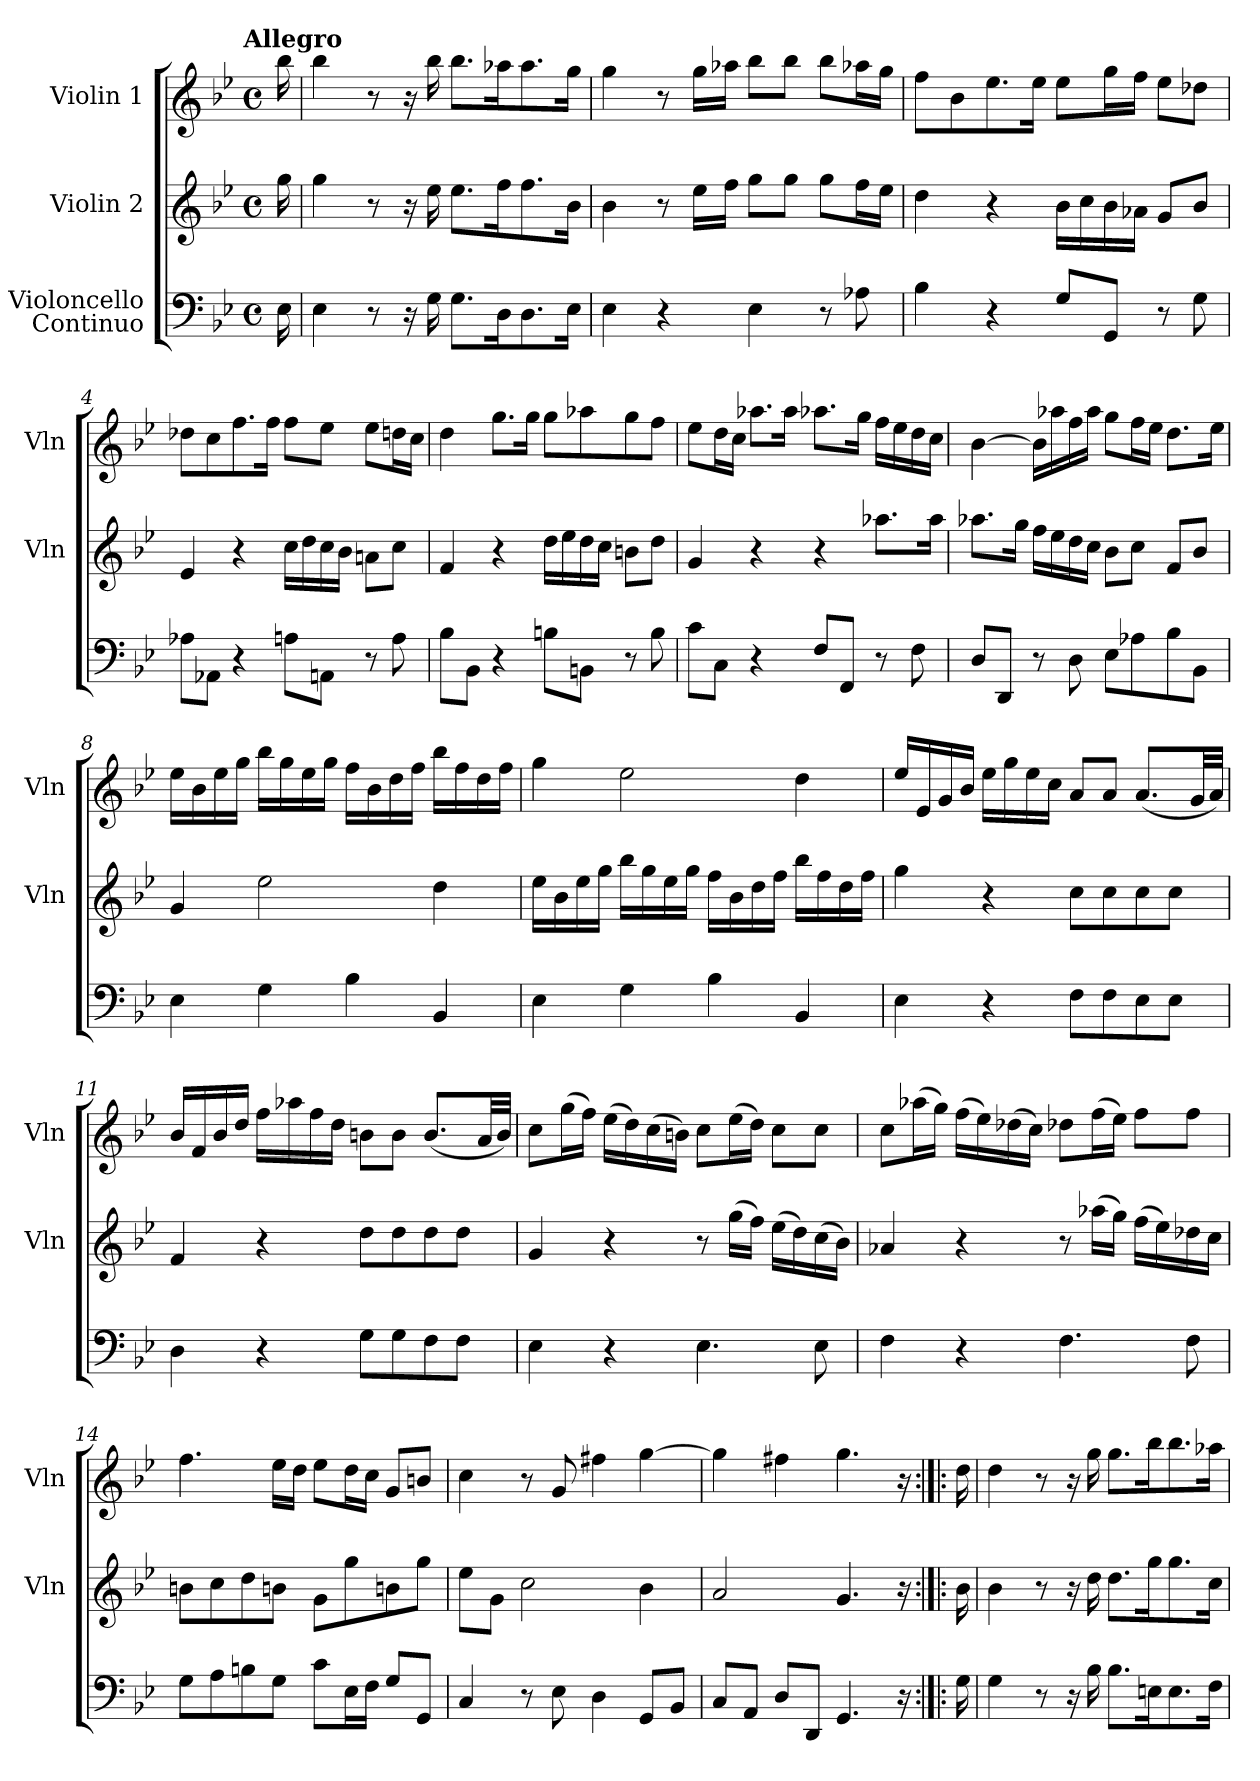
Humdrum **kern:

**kern	**kern	**kern
*part3	*part2	*part1
*staff3	*staff2	*staff1
*I"Violoncello\nContinuo	*I"Violin 2	*I"Violin 1
*	*I'Vln	*I'Vln
*clefF4	*clefG2	*clefG2
*k[b-e-]	*k[b-e-]	*k[b-e-]
!!LO:TX:omd:t=Allegro
*M4/4	*M4/4	*M4/4
*met(c)	*met(c)	*met(c)
*MM132	*MM132	*MM132
=	=	=
16E-\	16gg\	16bb-\
=1	=1	=1
4E-\	4gg\	4bb-\
8r	8r	8r
16r	16r	16r
16G\	16ee-\	16bb-\
8.G\L	8.ee-\L	8.bb-\L
16D\K	16ff\K	16aa-X\K
8.D\	8.ff\	8.aa-\
16E-\Jk	16b-\Jk	16gg\Jk
=2	=2	=2
4E-\	4b-\	4gg\
4r	8r	8r
.	16ee-\LL	16gg\LL
.	16ff\JJ	16aa-X\JJ
4E-\	8gg\L	8bb-\L
.	8gg\J	8bb-\J
8r	8gg\L	8bb-\L
8A-X\	16ff\L	16aa-X\L
.	16ee-\JJ	16gg\JJ
=3	=3	=3
4B-\	4dd\	8ff\L
.	.	8b-\
4r	4r	8.ee-\
.	.	16ee-\Jk
8G/L	16b-\LL	8ee-\L
.	16cc\	.
8GG/J	16b-\	16gg\L
.	16a-X\JJ	16ff\JJ
8r	8g/L	8ee-\L
8G\	8b-/J	8dd-X\J
=4	=4	=4
8A-X\L	4e-/	8dd-X\L
8AA-X\J	.	8cc\
4r	4r	8.ff\
.	.	16ff\Jk
8An\L	16cc\LL	8ff\L
.	16dd\	.
8AAn\J	16cc\	8ee-\J
.	16b-\JJ	.
8r	8an\L	8ee-\L
8A\	8cc\J	16ddn\L
.	.	16cc\JJ
=5	=5	=5
8B-\L	4f/	4dd\
8BB-\J	.	.
4r	4r	8.gg\L
.	.	16gg\Jk
8Bn\L	16dd\LL	8gg\L
.	16ee-\	.
8BBn\J	16dd\	8aa-X\
.	16cc\JJ	.
8r	8bn\L	8gg\
8B\	8dd\J	8ff\J
=6	=6	=6
8c\L	4g/	8ee-\L
8C\J	.	16dd\L
.	.	16cc\JJ
4r	4r	8.aa-X\L
.	.	16aa-\Jk
8F/L	4r	8.aa-X\L
8FF/J	.	.
.	.	16gg\Jk
8r	8.aa-X\L	16ff\LL
.	.	16ee-\
8F\	.	16dd\
.	16aa-\Jk	16cc\JJ
=7	=7	=7
8D/L	8.aa-X\L	[4b-\
8DD/J	.	.
.	16gg\Jk	.
8r	16ff\LL	16b-\LL]
.	16ee-\	16aa-X\
8D\	16dd\	16ff\
.	16cc\JJ	16aa-\JJ
8E-\L	8b-\L	8gg\L
8A-X\	8cc\J	16ff\L
.	.	16ee-\JJ
8B-\	8f/L	8.dd\L
8BB-\J	8b-/J	.
.	.	16ee-\Jk
=8	=8	=8
4E-\	4g/	16ee-\LL
.	.	16b-\
.	.	16ee-\
.	.	16gg\JJ
4G\	2ee-\	16bb-\LL
.	.	16gg\
.	.	16ee-\
.	.	16gg\JJ
4B-\	.	16ff\LL
.	.	16b-\
.	.	16dd\
.	.	16ff\JJ
4BB-/	4dd\	16bb-\LL
.	.	16ff\
.	.	16dd\
.	.	16ff\JJ
=9	=9	=9
4E-\	16ee-\LL	4gg\
.	16b-\	.
.	16ee-\	.
.	16gg\JJ	.
4G\	16bb-\LL	2ee-\
.	16gg\	.
.	16ee-\	.
.	16gg\JJ	.
4B-\	16ff\LL	.
.	16b-\	.
.	16dd\	.
.	16ff\JJ	.
4BB-/	16bb-\LL	4dd\
.	16ff\	.
.	16dd\	.
.	16ff\JJ	.
=10	=10	=10
4E-\	4gg\	16ee-/LL
.	.	16e-/
.	.	16g/
.	.	16b-/JJ
4r	4r	16ee-\LL
.	.	16gg\
.	.	16ee-\
.	.	16cc\JJ
8F\L	8cc\L	8a/L
8F\	8cc\	8a/J
8E-\	8cc\	(8.a/L
8E-\J	8cc\J	.
.	.	32g/LL
.	.	32a/JJJ)
=11	=11	=11
4D\	4f/	16b-/LL
.	.	16f/
.	.	16b-/
.	.	16dd/JJ
4r	4r	16ff\LL
.	.	16aa-X\
.	.	16ff\
.	.	16dd\JJ
8G\L	8dd\L	8bn\L
8G\	8dd\	8b\J
8F\	8dd\	(8.b/L
8F\J	8dd\J	.
.	.	32a/LL
.	.	32b/JJJ)
=12	=12	=12
4E-\	4g/	8cc\L
.	.	(16gg\L
.	.	16ff\JJ)
4r	4r	(16ee-\LL
.	.	16dd\)
.	.	(16cc\
.	.	16bn\JJ)
4.E-\	8r	8cc\L
.	(16gg\LL	(16ee-\L
.	16ff\JJ)	16dd\JJ)
.	(16ee-\LL	8cc\L
.	16dd\)	.
8E-\	(16cc\	8cc\J
.	16b-\JJ)	.
=13	=13	=13
4F\	4a-X/	8cc\L
.	.	(16aa-X\L
.	.	16gg\JJ)
4r	4r	(16ff\LL
.	.	16ee-\)
.	.	(16dd-X\
.	.	16cc\JJ)
4.F\	8r	8dd-X\L
.	(16aa-X\LL	(16ff\L
.	16gg\JJ)	16ee-\JJ)
.	(16ff\LL	8ff\L
.	16ee-\)	.
8F\	16dd-X\	8ff\J
.	16cc\JJ	.
=14	=14	=14
8G\L	8bn\L	4.ff\
8A\	8cc\	.
8Bn\	8dd\	.
8G\J	8bn\J	16ee-\LL
.	.	16dd\JJ
8c\L	8g\L	8ee-\L
16E-\L	8gg\	16dd\L
16F\JJ	.	16cc\JJ
8G/L	8bn\	8g/L
8GG/J	8gg\J	8bn/J
=15	=15	=15
4C/	8ee-\L	4cc\
.	8g\J	.
8r	2cc\	8r
8E-\	.	8g/
4D\	.	4ff#X\
8GG/L	4b-\	[4gg\
8BB-/J	.	.
=	=	=
8C/L	2a/	4gg\]
8AA/J	.	.
8D/L	.	4ff#X\
8DD/J	.	.
4.GG/	4.g/	4.gg\
16r	16r	16r
=16:|!|:	=16:|!|:	=16:|!|:
16G\	16b-\	16dd\
=17	=17	=17
4G\	4b-\	4dd\
8r	8r	8r
16r	16r	16r
16B-\	16dd\	16gg\
8.B-\L	8.dd\L	8.gg\L
16En\K	16gg\K	16bb-\K
8.E\	8.gg\	8.bb-\
16F\Jk	16cc\Jk	16aa-X\Jk
=	=	=
*-	*-	*-
